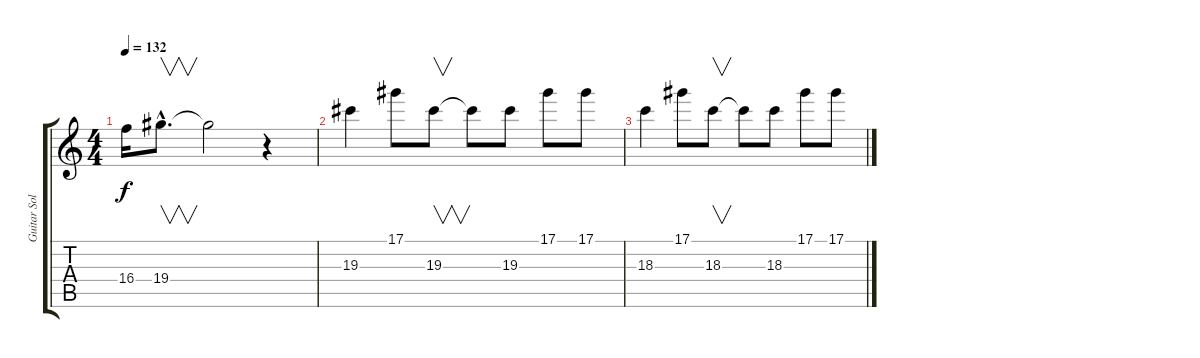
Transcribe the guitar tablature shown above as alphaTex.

\track ("Guitar Solo" "Guitar Sol") {instrument distortionguitar}
\staff {score tabs}
\tuning (Eb4 Bb3 Gb3 Db3 Ab2 Eb2) {hide}
\ts (4 4)
\tempo 132
\clef g2
\ks c
16.4.16{dy f} 19.4{hac}.8{v d} 19.4{t}.2 r.4 |
19.3.4 17.1.8 19.3.8{v} 19.3{t}.8 19.3.8 17.1.8 17.1.8 |
18.3.4 17.1.8 18.3.8{v} 18.3{t}.8 18.3.8 17.1.8 17.1.8
